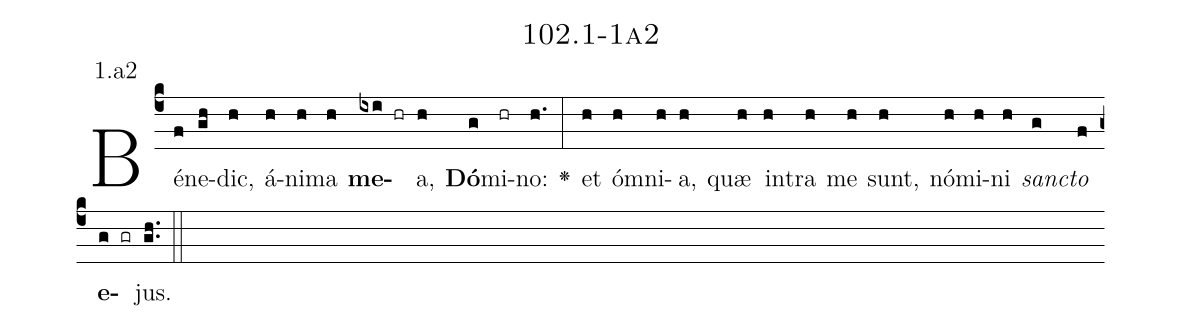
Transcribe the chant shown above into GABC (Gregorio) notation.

name: 102.1-1a2;
annotation: 1.a2;
%%
(c4)Bé(f)ne(gh)dic,(h) á(h)ni(h)ma(h) <b>me</b>(ixi hr)a,(h) <b>Dó</b>(g)mi(hr)no:(h.) <v>\greheightstar</v>(:) et(h) óm(h)ni(h)a,(h) quæ(h) in(h)tra(h) me(h) sunt,(h) nó(h)mi(h)ni(h) <i>sanc</i>(g)<i>to</i>(f) <b>e</b>(g gr)jus.(gh..) (::)


%E(h) u(h) o(g) u(f) a(g) e.(gh..) (::)
